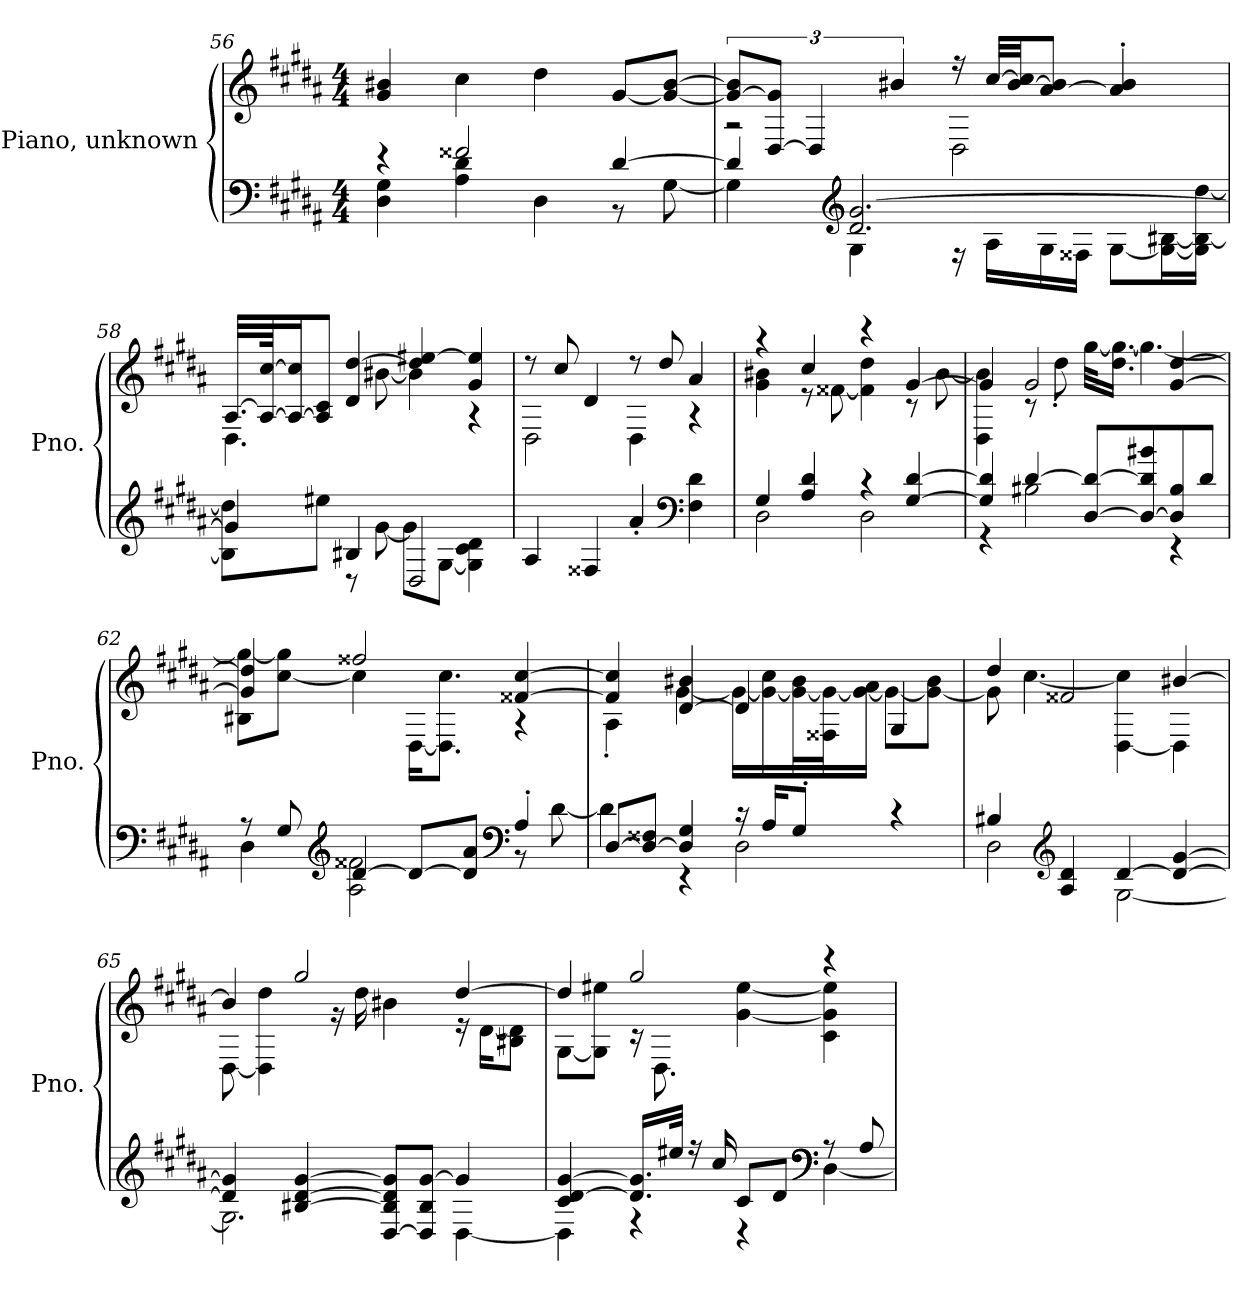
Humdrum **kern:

**kern	**kern
*part1	*part1
*staff2	*staff1
*I"Piano, unknown	*
*I'Pno.	*
!!LO:LB:g=z
*clefF4	*clefG2
*k[f#c#g#d#a#]	*k[f#c#g#d#a#]
*M4/4	*M4/4
=56	=56
*^	*
4r	4D#\ 4G#\	4g#/ 4b#X/
2f##X/	4A#\ 4d#\	4cc#\
.	4D#\	4dd#\
[4d#/	8r	[8g#/L
.	[8G#\	8g#/_ [8b#/J
=57	=57	=57
*	*	*^
4d#/]	4G#\]	12g#/_ 12b#/]L	2r
.	.	[12D#/ 12g#/]J	.
.	.	6D#/]	.
*clefG2	*	*	*
2.d#/ [2.g#/	4G#\	.	.
.	.	6b#X/	.
.	16r	16r	2D#\
.	16A#\LL	[32cc#/LLL	.
.	.	[32b#/ 32cc#/]JJ	.
.	16G#\	[8a#/ 8b#/]J	.
.	16F##X\JJ	.	.
.	[8G#\L	4a#/]' 4b#/'	.
.	16G#\_ [16B#X\L	.	.
.	16G#\] 16B#\_ [16dd#\JJ	.	.
=58	=58	=58	=58
4g#/]	8B#\] 8dd#\]L	[32.A#/LLL	4.D#\
.	.	64A#/_ [64cc#/JK	.
.	.	16A#/_ 16cc#/]J	.
.	8ee#X\J	8A#/] 8c#/J	.
4B#X/	8r	4d#/ [4dd#/	.
.	[8g#\	.	[8b#X\
2D#/	8g#\L]	4dd#/] [4ee#X/	4b#\]
.	[8G#\J	.	.
.	4G#\] 4c#\ 4d#\	4g#/ 4ee#/]	4r
*v	*v	*	*
!!LO:LB:g=z	!!
=59	=59	=59
4A#/	8r	2D#\
.	8cc#/	.
4F##X/	4d#/	.
4a#'/	8r	4D#\
.	8dd#/	.
*clefF4	*	*
4F##\ 4d#\	4a#/	4r
=60	=60	=60
*^	*	*
4G#/	2D#\	4r	4g#\ 4b#X\
4A#/ 4d#/	.	4cc#/	8r
.	.	.	[8f##X\
4r	2D#\	4r	4f##\] 4dd#\
[4G#/ [4d#/	.	[4g#/	8r
.	.	.	[8b#\
=61	=61	=61	=61
4G#/] 4d#/]	4r	4g#/]	4D#\ 4b#\]
[4d#/	2B#X\	2g#/	8r
.	.	.	8dd#'\
[8D#/ 8d#/_L	.	.	[32gg#\KLL
.	.	.	16.dd#\ 16.gg#\_JJ
8D#/_ 8d#/] 8b#X/	.	.	4.gg#\_
8D#/] 8B#/	4r	[4g#/ [4dd#/	.
8d#/J	.	.	.
!!LO:PB:g=z	!!
=62	=62	=62	=62
8r	4D#\	4g#/] 4dd#/]	8B#X\ 8gg#\_L
8G#/	.	.	[8cc#\ 8gg#\]J
*clefG2	*	*	*
[4d#/	2A#\ 2f##X\	2ff##X/	4cc#\]
8d#/L_	.	.	[16D#\KL
.	.	.	8.D#\] 8.cc#\J
8d#/] 8a#/J	.	.	.
*clefF4	*	*	*
4A#'/	8r	[4f##X/ [4cc#/	4r
.	[8d#\	.	.
=63	=63	=63	=63
[8D#/L	4d#\]	4f##/] 4cc#/]	4A#'\
8D#/_ 8F##X/J	.	.	.
4D#/] 4G#/	4r	[4d#/ 4b#X/	[4g#\
16r	2D#\	4d#/]	16g#\LL_
16A#/KL	.	.	16g#\_ 16cc#\
8G#'/J	.	.	32g#\_ 32b#\L
.	.	.	32F##X\ 32g#\_J
.	.	.	16g#\_ 16a#\JJ
4r	.	4G#/	8g#\L_
.	.	.	8g#\_ 8b#\J
=64	=64	=64	=64
4B#X/	2D#\	4dd#/	8g#\]
.	.	.	[4.cc#\
*clefG2	*	*	*
4A#/ 4d#/	.	2f##X/	.
[4d#/	[2G#\	.	[4D#\ 4cc#\]
4d#/_ [4g#/	.	[4b#X/	4D#\]
!!LO:LB:g=z	!!
=65	=65	=65	=65
4d#/] 4g#/]	2.G#\]	4b#/]	[8D#\
.	.	.	4D#\] 4dd#\
[4B#X/ [4d#/ [4g#/	.	2gg#/	.
.	.	.	16r
.	.	.	16dd#\
[8D#/ 8B#/] 8d#/] 8g#/]L	.	.	4b#X\
8D#/] 8B#/ [8g#/J	.	.	.
4g#/]	[4D#\	[4dd#/	16r
.	.	.	[16d#\KL
.	.	.	8B#X\ 8d#\]J
=66	=66	=66	=66
4c#/ [4d#/ [4g#/	4D#\]	4dd#/]	[8G#\L
.	.	.	8G#\] 8ee#X\J
16.d#/] 16.g#/]LL	4r	2gg#/	16r
.	.	.	8.D#\
32ee#X/JJk	.	.	.
16r	.	.	.
16cc#/	.	.	.
8c#/L	4r	.	[4g#\ [4ee#\
8d#/J	.	.	.
*clefF4	*	*	*
8r	[4D#\	4r	4c#\ 4g#\] 4ee#\]
8A#/	.	.	.
*v	*v	*	*
*	*v	*v
=	=
*-	*-
